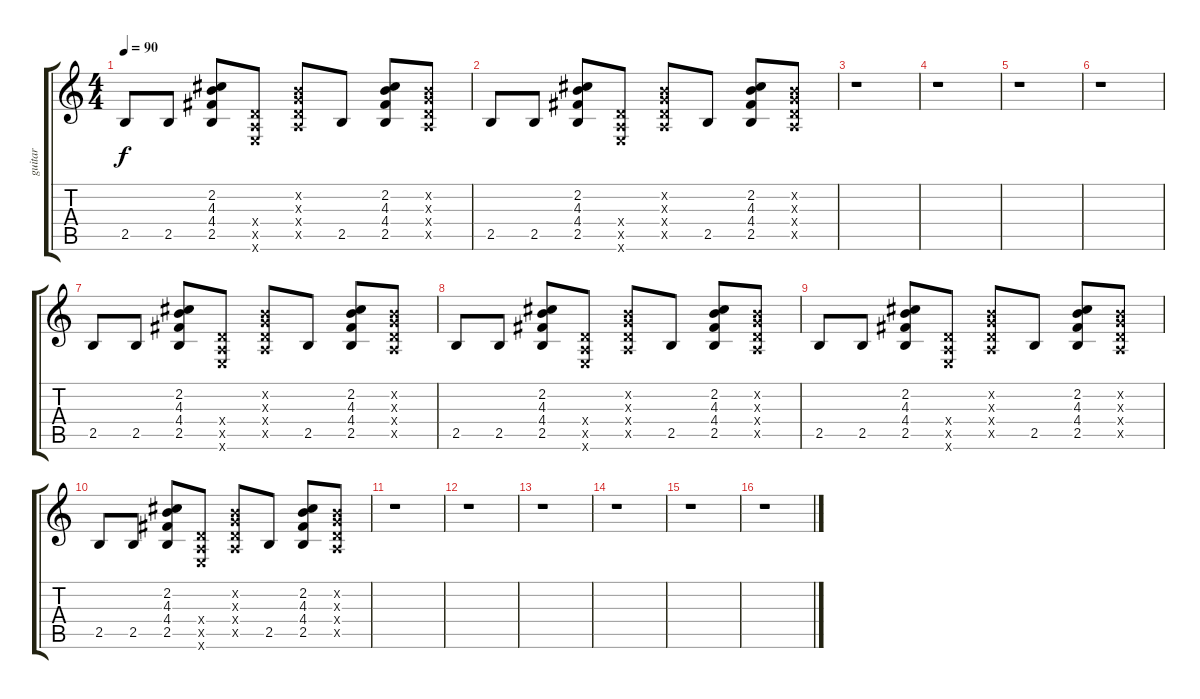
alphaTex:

\track ("guitar" "guitar") {instrument electricguitarclean}
\staff {score tabs}
\tuning (E4 B3 G3 D3 A2 E2) {hide}
\ts (4 4)
\tempo 90
\clef g2
\ks c
2.5.8{dy f} 2.5.8 (2.2 4.3 4.4 2.5).8 (0.4{x} 0.5{x} 0.6{x}).8 (0.2{x} 0.3{x} 0.4{x} 0.5{x}).8 2.5.8 (2.2 4.3 4.4 2.5).8 (0.2{x} 0.3{x} 0.4{x} 0.5{x}).8 |
2.5.8 2.5.8 (2.2 4.3 4.4 2.5).8 (0.4{x} 0.5{x} 0.6{x}).8 (0.2{x} 0.3{x} 0.4{x} 0.5{x}).8 2.5.8 (2.2 4.3 4.4 2.5).8 (0.2{x} 0.3{x} 0.4{x} 0.5{x}).8 |
r.1 |
r.1 |
r.1 |
r.1 |
2.5.8 2.5.8 (2.2 4.3 4.4 2.5).8 (0.4{x} 0.5{x} 0.6{x}).8 (0.2{x} 0.3{x} 0.4{x} 0.5{x}).8 2.5.8 (2.2 4.3 4.4 2.5).8 (0.2{x} 0.3{x} 0.4{x} 0.5{x}).8 |
2.5.8 2.5.8 (2.2 4.3 4.4 2.5).8 (0.4{x} 0.5{x} 0.6{x}).8 (0.2{x} 0.3{x} 0.4{x} 0.5{x}).8 2.5.8 (2.2 4.3 4.4 2.5).8 (0.2{x} 0.3{x} 0.4{x} 0.5{x}).8 |
2.5.8 2.5.8 (2.2 4.3 4.4 2.5).8 (0.4{x} 0.5{x} 0.6{x}).8 (0.2{x} 0.3{x} 0.4{x} 0.5{x}).8 2.5.8 (2.2 4.3 4.4 2.5).8 (0.2{x} 0.3{x} 0.4{x} 0.5{x}).8 |
2.5.8 2.5.8 (2.2 4.3 4.4 2.5).8 (0.4{x} 0.5{x} 0.6{x}).8 (0.2{x} 0.3{x} 0.4{x} 0.5{x}).8 2.5.8 (2.2 4.3 4.4 2.5).8 (0.2{x} 0.3{x} 0.4{x} 0.5{x}).8 |
r.1 |
r.1 |
r.1 |
r.1 |
r.1 |
r.1
